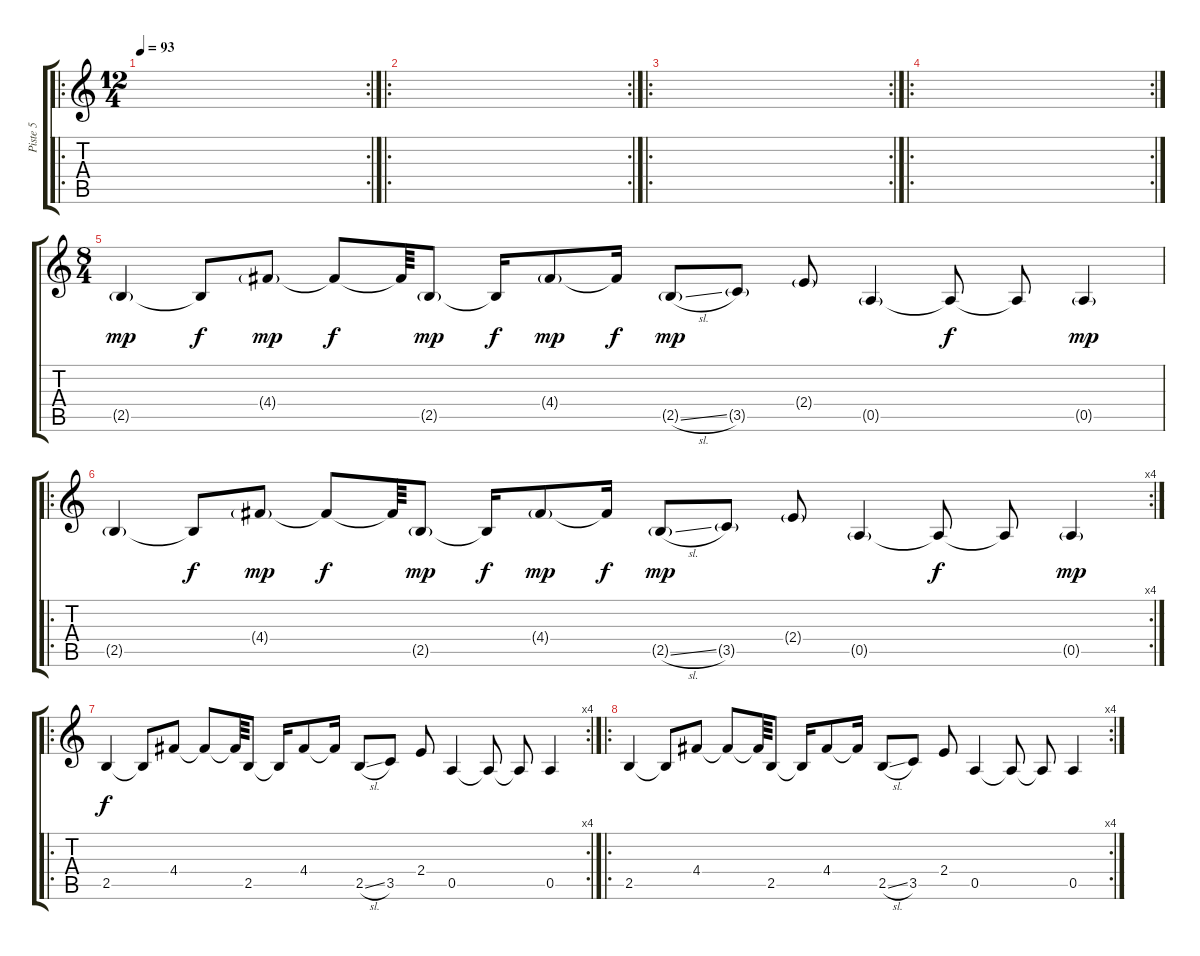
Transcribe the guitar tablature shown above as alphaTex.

\track ("Piste 5" "Piste 5") {instrument electricguitarjazz}
\staff {score tabs}
\tuning (E4 B3 G3 D3 A2 E2) {hide}
\ro
\rc 2
\ts (12 4)
\tempo 93
\clef g2
\ks c
|
\ro
\rc 2
|
\ro
\rc 2
|
\ro
\rc 2
|
\ts (8 4)
2.5{g}.4{dy mp} 2.5{t}.8{dy f} 4.4{g}.8{dy mp} 4.4{t}.8{dy f} 4.4{t}.64 2.5{g}.8{dy mp} 2.5{t}.16{dy f} 4.4{g}.8{dy mp} 4.4{t}.16{dy f} 2.5{sl g}.8{dy mp} 3.5{g}.8 2.4{g}.8 0.5{g}.4 0.5{t}.8{dy f} 0.5{t}.8 0.5{g}.4{dy mp} |
\ro
\rc 4
2.5{g}.4 2.5{t}.8{dy f} 4.4{g}.8{dy mp} 4.4{t}.8{dy f} 4.4{t}.64 2.5{g}.8{dy mp} 2.5{t}.16{dy f} 4.4{g}.8{dy mp} 4.4{t}.16{dy f} 2.5{sl g}.8{dy mp} 3.5{g}.8 2.4{g}.8 0.5{g}.4 0.5{t}.8{dy f} 0.5{t}.8 0.5{g}.4{dy mp} |
\ro
\rc 4
2.5.4{dy f} 2.5{t}.8 4.4.8 4.4{t}.8 4.4{t}.64 2.5.8 2.5{t}.16 4.4.8 4.4{t}.16 2.5{sl}.8 3.5.8 2.4.8 0.5.4 0.5{t}.8 0.5{t}.8 0.5.4 |
\ro
\rc 4
2.5.4 2.5{t}.8 4.4.8 4.4{t}.8 4.4{t}.64 2.5.8 2.5{t}.16 4.4.8 4.4{t}.16 2.5{sl}.8 3.5.8 2.4.8 0.5.4 0.5{t}.8 0.5{t}.8 0.5.4
